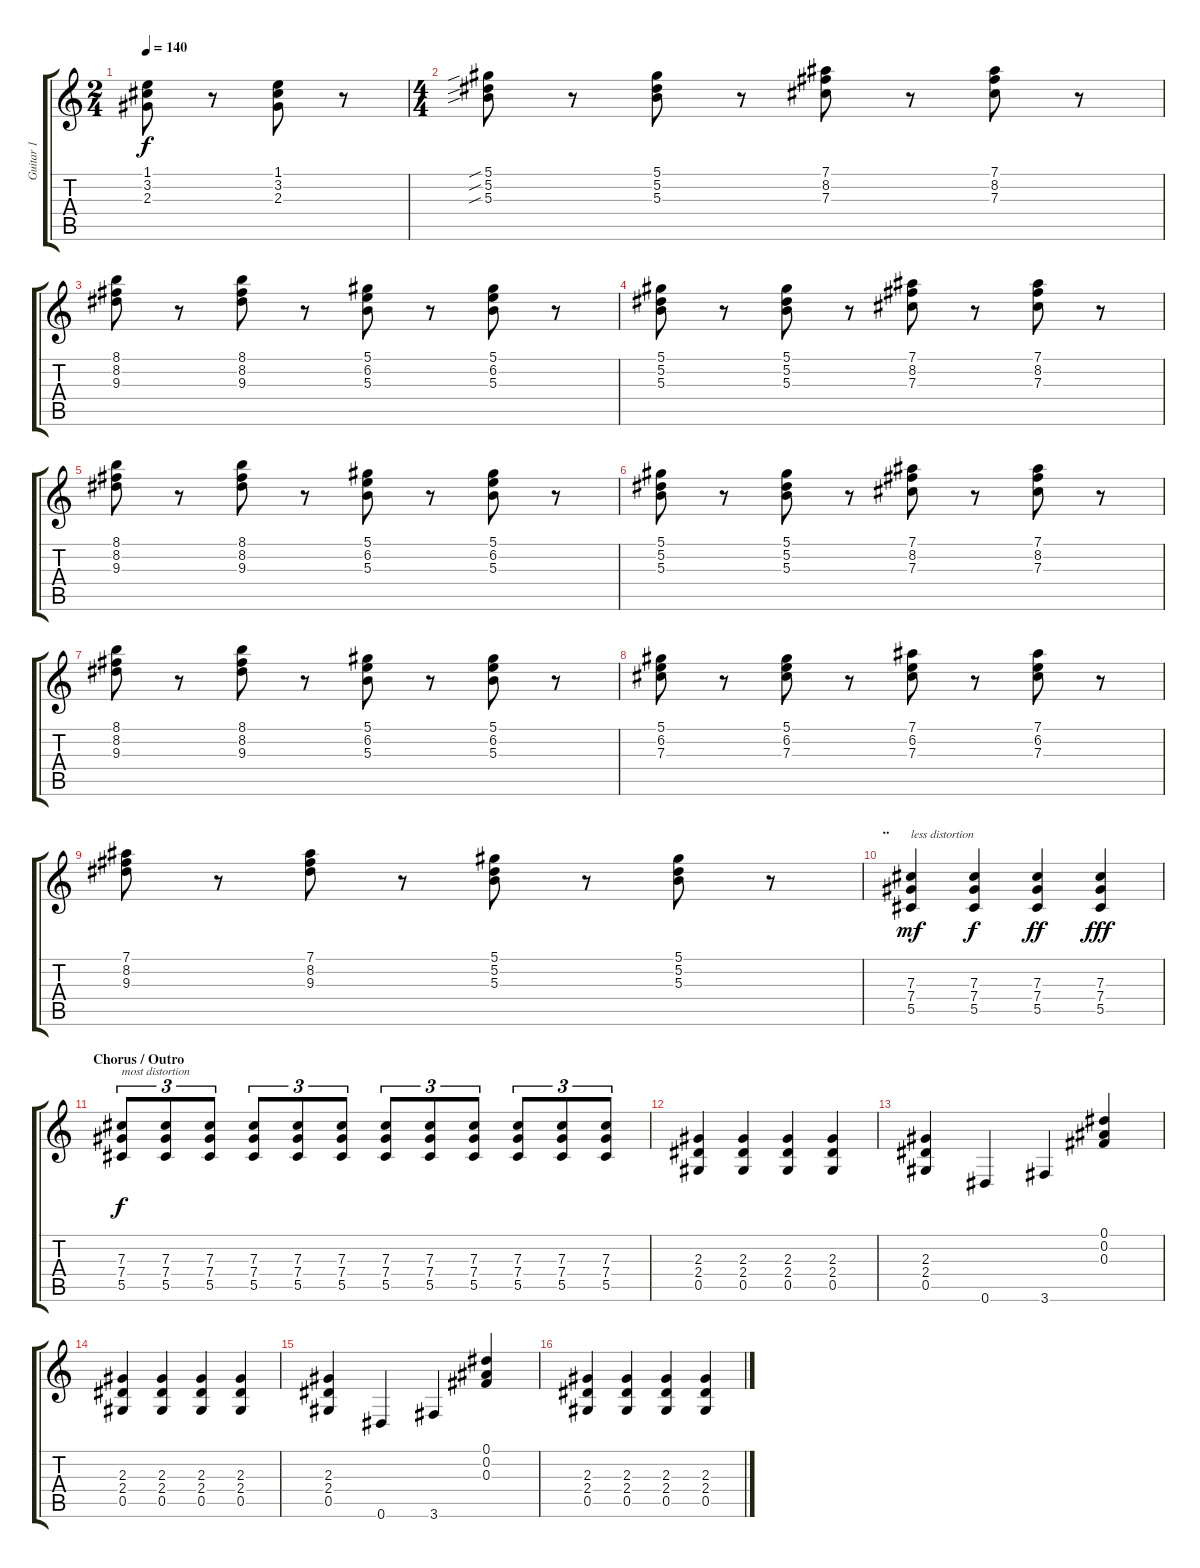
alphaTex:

\track ("Guitar 1" "Guitar 1") {instrument distortionguitar}
\staff {score tabs}
\tuning (Eb4 Bb3 Gb3 Db3 Ab2 Eb2) {hide}
\ts (2 4)
\tempo 140
\clef g2
\ks c
(1.1 3.2 2.3).8{dy f} r.8 (1.1 3.2 2.3).8 r.8 |
\ts (4 4)
(5.1{sib} 5.2{sib} 5.3{sib}).8 r.8 (5.1 5.2 5.3).8 r.8 (7.1 8.2 7.3).8 r.8 (7.1 8.2 7.3).8 r.8 |
(8.1 8.2 9.3).8 r.8 (8.1 8.2 9.3).8 r.8 (5.1 6.2 5.3).8 r.8 (5.1 6.2 5.3).8 r.8 |
(5.1 5.2 5.3).8 r.8 (5.1 5.2 5.3).8 r.8 (7.1 8.2 7.3).8 r.8 (7.1 8.2 7.3).8 r.8 |
(8.1 8.2 9.3).8 r.8 (8.1 8.2 9.3).8 r.8 (5.1 6.2 5.3).8 r.8 (5.1 6.2 5.3).8 r.8 |
(5.1 5.2 5.3).8 r.8 (5.1 5.2 5.3).8 r.8 (7.1 8.2 7.3).8 r.8 (7.1 8.2 7.3).8 r.8 |
(8.1 8.2 9.3).8 r.8 (8.1 8.2 9.3).8 r.8 (5.1 6.2 5.3).8 r.8 (5.1 6.2 5.3).8 r.8 |
(5.1 6.2 7.3).8 r.8 (5.1 6.2 7.3).8 r.8 (7.1 6.2 7.3).8 r.8 (7.1 6.2 7.3).8 r.8 |
(7.1 8.2 9.3).8 r.8 (7.1 8.2 9.3).8 r.8 (5.1 5.2 5.3).8 r.8 (5.1 5.2 5.3).8 r.8 |
\section ("" "..")
(7.3 7.4 5.5).4{txt "less distortion" dy mf volume 10 instrument overdrivenguitar} (7.3 7.4 5.5).4{dy f} (7.3 7.4 5.5).4{dy ff} (7.3 7.4 5.5).4{dy fff} |
\section ("" "Chorus / Outro")
(7.3 7.4 5.5).8{tu (3 2) txt "most distortion" dy f volume 13 instrument distortionguitar} (7.3 7.4 5.5).8{tu (3 2)} (7.3 7.4 5.5).8{tu (3 2)} (7.3 7.4 5.5).8{tu (3 2)} (7.3 7.4 5.5).8{tu (3 2)} (7.3 7.4 5.5).8{tu (3 2)} (7.3 7.4 5.5).8{tu (3 2)} (7.3 7.4 5.5).8{tu (3 2)} (7.3 7.4 5.5).8{tu (3 2)} (7.3 7.4 5.5).8{tu (3 2)} (7.3 7.4 5.5).8{tu (3 2)} (7.3 7.4 5.5).8{tu (3 2)} |
(2.3 2.4 0.5).4 (2.3 2.4 0.5).4 (2.3 2.4 0.5).4 (2.3 2.4 0.5).4 |
(2.3 2.4 0.5).4 0.6.4 3.6.4 (0.1 0.2 0.3).4 |
(2.3 2.4 0.5).4 (2.3 2.4 0.5).4 (2.3 2.4 0.5).4 (2.3 2.4 0.5).4 |
(2.3 2.4 0.5).4 0.6.4 3.6.4 (0.1 0.2 0.3).4 |
(2.3 2.4 0.5).4 (2.3 2.4 0.5).4 (2.3 2.4 0.5).4 (2.3 2.4 0.5).4
